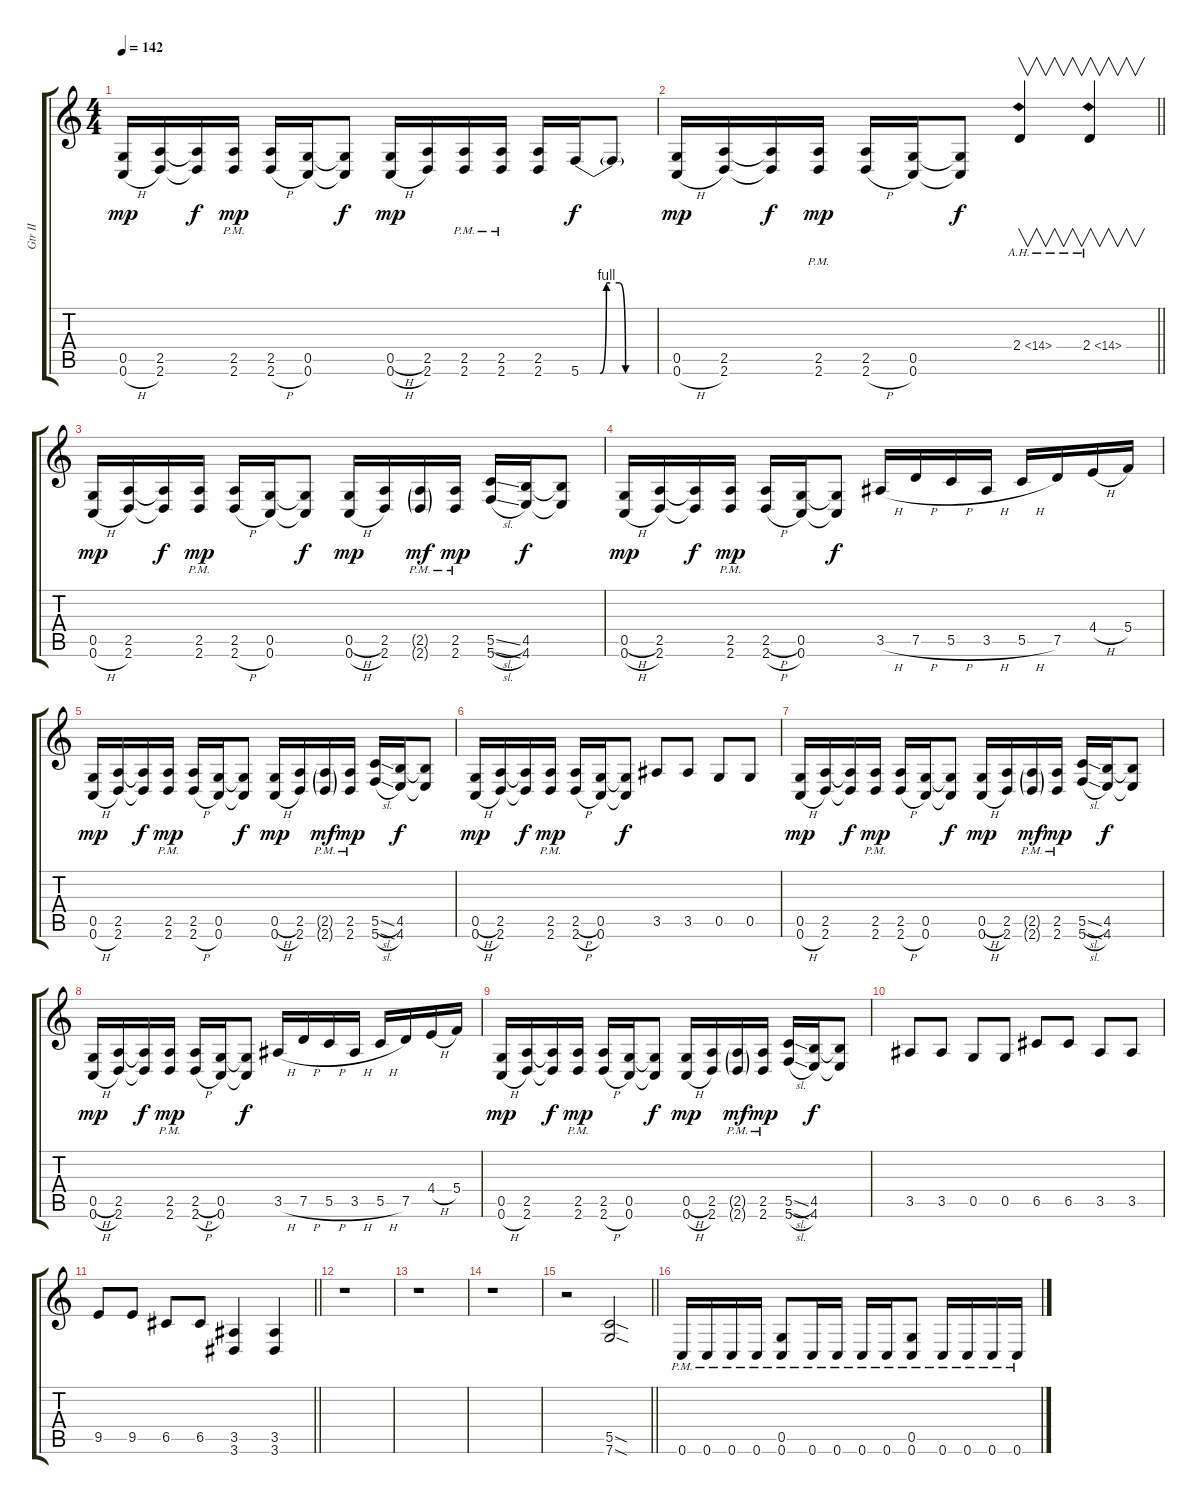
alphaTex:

\track ("Gtr II" "Gtr II") {instrument overdrivenguitar}
\staff {score tabs}
\tuning (D4 A3 F3 C3 G2 C2) {hide}
\ts (4 4)
\tempo 142
\clef g2
\ks c
(0.5 0.6{h}).16{dy mp} (2.5 2.6).16 (2.5{t} 2.6{t}).16{dy f} (2.5{pm} 2.6{pm}).16{dy mp} (2.5 2.6{h}).16 (0.5 0.6).16 (0.5{t} 0.6{t}).8{dy f} (0.5{h} 0.6{h}).16{dy mp} (2.5 2.6).16 (2.5{pm} 2.6{pm}).16 (2.5{pm} 2.6{pm}).16 (2.5 2.6).16 5.6{be (custom 0 0 15 0 20 4 23 4 30 4 35 0 45 0 60 0)}.16{dy f} 5.6{t}.8 |
\barLineRight lightlight
(0.5 0.6{h}).16{dy mp} (2.5 2.6).16 (2.5{t} 2.6{t}).16{dy f} (2.5{pm} 2.6{pm}).16{dy mp} (2.5 2.6{h}).16 (0.5 0.6).16 (0.5{t} 0.6{t}).8{dy f} 2.4{ah 12}.4{v} 2.4{ah 12}.4{v} |
(0.5 0.6{h}).16{dy mp} (2.5 2.6).16 (2.5{t} 2.6{t}).16{dy f} (2.5{pm} 2.6{pm}).16{dy mp} (2.5 2.6{h}).16 (0.5 0.6).16 (0.5{t} 0.6{t}).8{dy f} (0.5{h} 0.6{h}).16{dy mp} (2.5 2.6).16 (2.5{g pm} 2.6{g pm}).16{dy mf} (2.5{pm} 2.6{pm}).16{dy mp} (5.5{sl} 5.6{sl}).16 (4.5 4.6).16{dy f} (4.5{t} 4.6{t}).8 |
(0.5{h} 0.6{h}).16{dy mp} (2.5 2.6).16 (2.5{t} 2.6{t}).16{dy f} (2.5{pm} 2.6{pm}).16{dy mp} (2.5{h} 2.6{h}).16 (0.5 0.6).16 (0.5{t} 0.6{t}).8{dy f} 3.5{h}.16 7.5{h}.16 5.5{h}.16 3.5{h}.16 5.5{h}.16 7.5.16 4.4{h}.16 5.4.16 |
(0.5 0.6{h}).16{dy mp} (2.5 2.6).16 (2.5{t} 2.6{t}).16{dy f} (2.5{pm} 2.6{pm}).16{dy mp} (2.5 2.6{h}).16 (0.5 0.6).16 (0.5{t} 0.6{t}).8{dy f} (0.5{h} 0.6{h}).16{dy mp} (2.5 2.6).16 (2.5{g pm} 2.6{g pm}).16{dy mf} (2.5{pm} 2.6{pm}).16{dy mp} (5.5{sl} 5.6{sl}).16 (4.5 4.6).16{dy f} (4.5{t} 4.6{t}).8 |
(0.5{h} 0.6{h}).16{dy mp} (2.5 2.6).16 (2.5{t} 2.6{t}).16{dy f} (2.5{pm} 2.6{pm}).16{dy mp} (2.5{h} 2.6{h}).16 (0.5 0.6).16 (0.5{t} 0.6{t}).8{dy f} 3.5.8 3.5.8 0.5.8 0.5.8 |
(0.5 0.6{h}).16{dy mp} (2.5 2.6).16 (2.5{t} 2.6{t}).16{dy f} (2.5{pm} 2.6{pm}).16{dy mp} (2.5 2.6{h}).16 (0.5 0.6).16 (0.5{t} 0.6{t}).8{dy f} (0.5{h} 0.6{h}).16{dy mp} (2.5 2.6).16 (2.5{g pm} 2.6{g pm}).16{dy mf} (2.5{pm} 2.6{pm}).16{dy mp} (5.5{sl} 5.6{sl}).16 (4.5 4.6).16{dy f} (4.5{t} 4.6{t}).8 |
(0.5{h} 0.6{h}).16{dy mp} (2.5 2.6).16 (2.5{t} 2.6{t}).16{dy f} (2.5{pm} 2.6{pm}).16{dy mp} (2.5{h} 2.6{h}).16 (0.5 0.6).16 (0.5{t} 0.6{t}).8{dy f} 3.5{h}.16 7.5{h}.16 5.5{h}.16 3.5{h}.16 5.5{h}.16 7.5.16 4.4{h}.16 5.4.16 |
(0.5 0.6{h}).16{dy mp} (2.5 2.6).16 (2.5{t} 2.6{t}).16{dy f} (2.5{pm} 2.6{pm}).16{dy mp} (2.5 2.6{h}).16 (0.5 0.6).16 (0.5{t} 0.6{t}).8{dy f} (0.5{h} 0.6{h}).16{dy mp} (2.5 2.6).16 (2.5{g pm} 2.6{g pm}).16{dy mf} (2.5{pm} 2.6{pm}).16{dy mp} (5.5{sl} 5.6{sl}).16 (4.5 4.6).16{dy f} (4.5{t} 4.6{t}).8 |
3.5.8 3.5.8 0.5.8 0.5.8 6.5.8 6.5.8 3.5.8 3.5.8 |
\barLineRight lightlight
9.5.8 9.5.8 6.5.8 6.5.8 (3.5 3.6).4 (3.5 3.6).4 |
r.1 |
r.1 |
r.1 |
\barLineRight lightlight
r.2 (5.5{sod} 7.6{sod}).2 |
0.6{pm}.16 0.6{pm}.16 0.6{pm}.16 0.6{pm}.16 (0.5{pm} 0.6{pm}).8 0.6{pm}.16 0.6{pm}.16 0.6{pm}.16 0.6{pm}.16 (0.5{pm} 0.6{pm}).8 0.6{pm}.16 0.6{pm}.16 0.6{pm}.16 0.6{pm}.16
